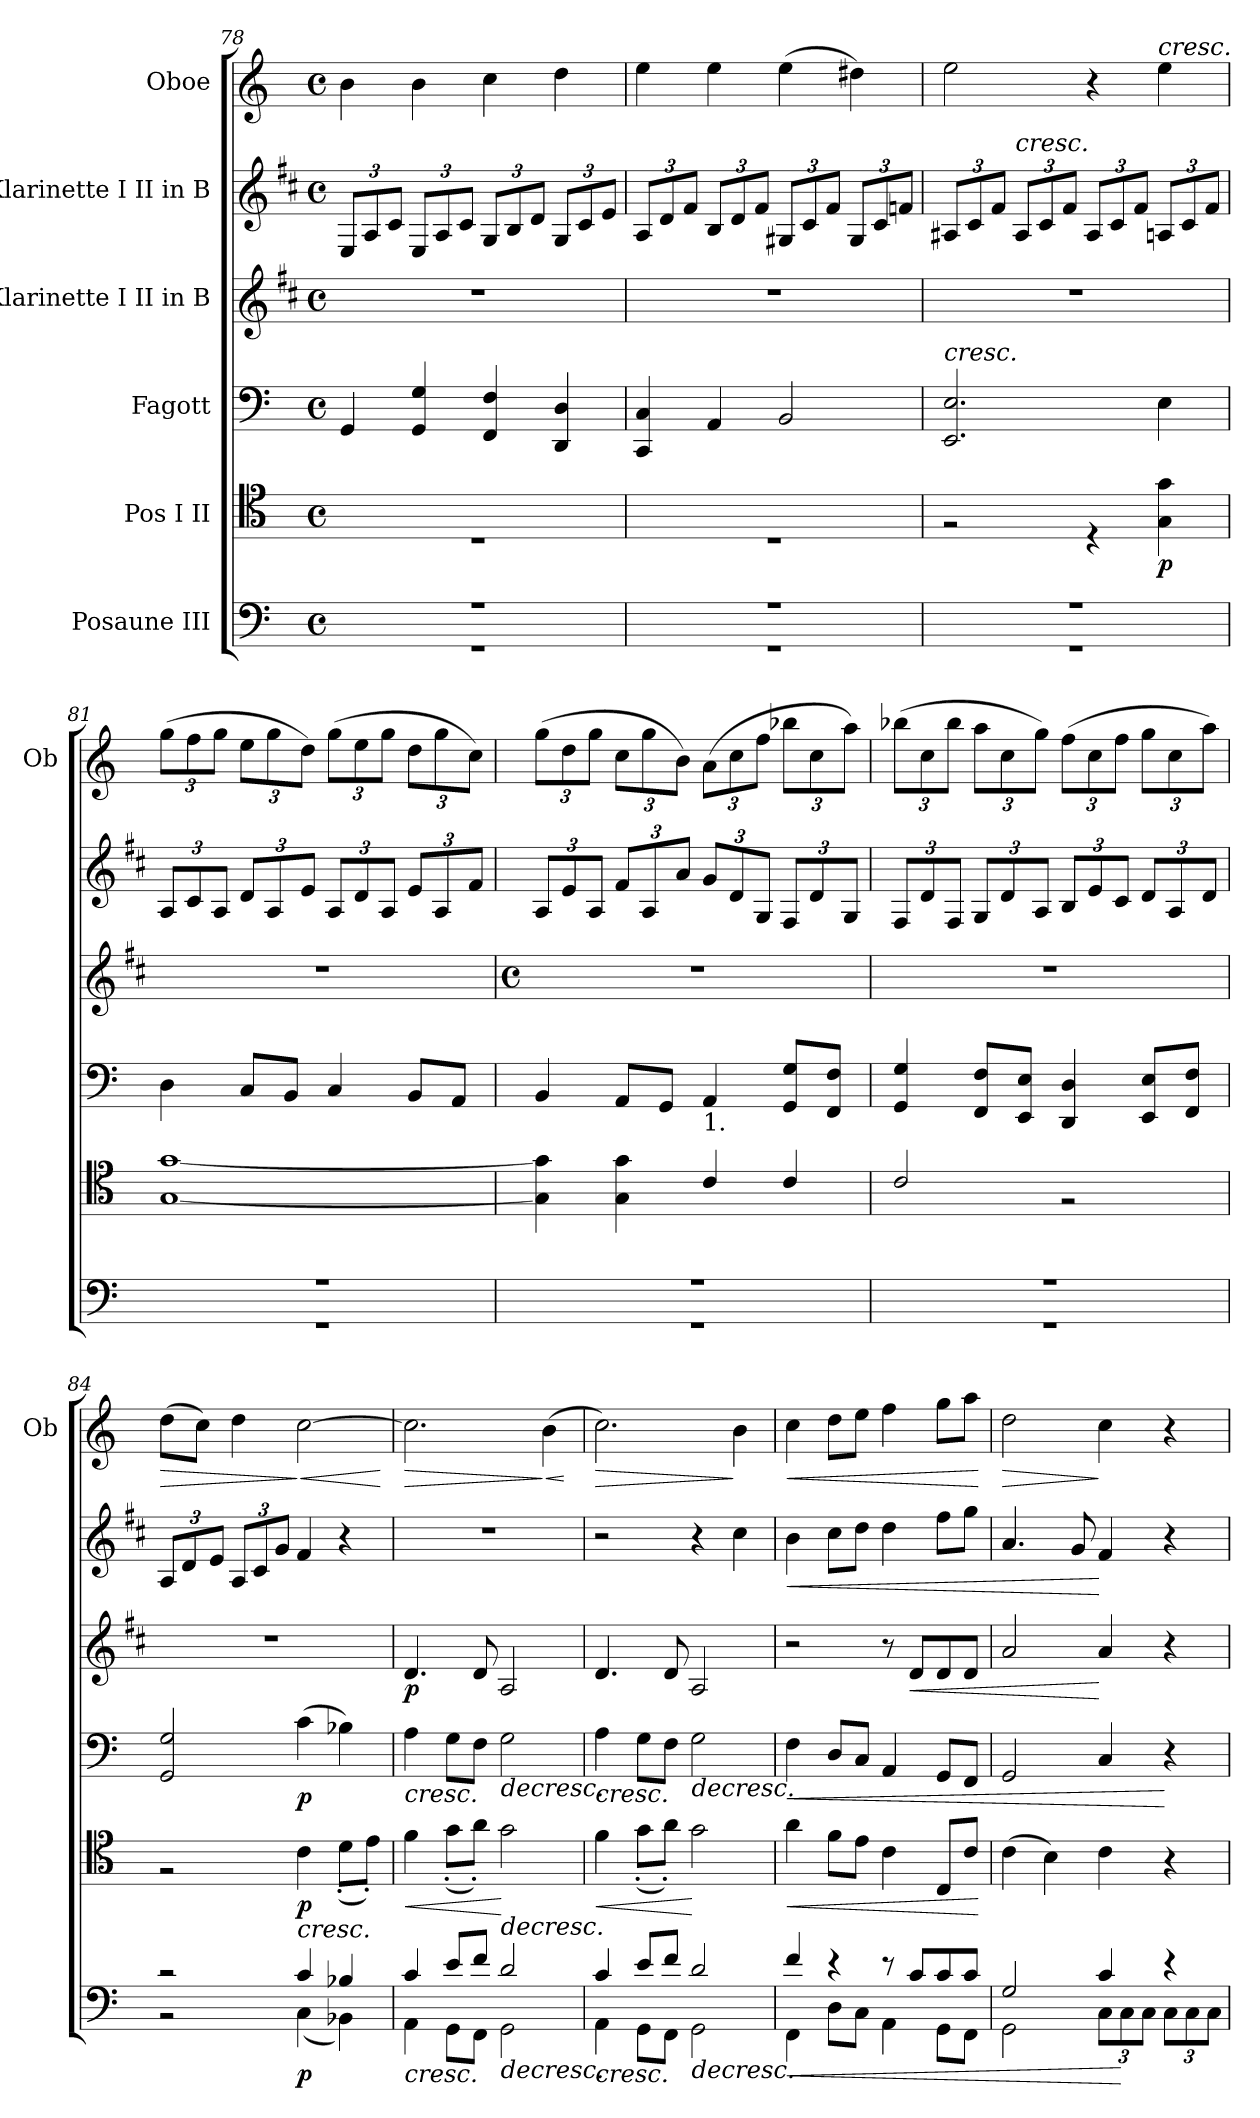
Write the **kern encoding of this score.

**kern	**dynam	**kern	**dynam	**kern	**dynam	**kern	**dynam	**kern	**dynam	**kern	**dynam
*part6	*part6	*part5	*part5	*part4	*part4	*part3	*part3	*part2	*part2	*part1	*part1
*staff6	*staff6	*staff5	*staff5	*staff4	*staff4	*staff3	*staff3	*staff2	*staff2	*staff1	*staff1
*I"Posaune III	*	*I"Pos I II	*	*I"Fagott	*	*I"Klarinette I II in B	*	*I"Klarinette I II in B	*	*I"Oboe	*
*	*	*	*	*	*	*	*	*	*	*I'Ob	*
!!LO:PB:g=z
*clefF4	*	*clefC4	*	*clefF4	*	*clefG2	*	*clefG2	*	*clefG2	*
*	*	*	*	*	*	*ITrd1c2	*	*ITrd1c2	*	*	*
*k[]	*	*k[]	*	*k[]	*	*k[]	*	*k[]	*	*k[]	*
*C:	*	*C:	*	*C:	*	*C:	*	*C:	*	*C:	*
*M4/4	*	*M4/4	*	*M4/4	*	*M4/4	*	*M4/4	*	*M4/4	*
*met(c)	*	*met(c)	*	*met(c)	*	*met(c)	*	*met(c)	*	*met(c)	*
=78	=78	=78	=78	=78	=78	=78	=78	=78	=78	=78	=78
*^	*	*^	*	*	*	*	*	*	*	*	*
*	*	*	*	*	*	*	*	*	*	*Xbrackettup	*	*	*
1r	1r	.	1ryy	1r	.	4GG/	.	1r	.	12D/L	.	4b\	.
.	.	.	.	.	.	.	.	.	.	12G/	.	.	.
.	.	.	.	.	.	.	.	.	.	12B/J	.	.	.
.	.	.	.	.	.	4GG/ 4G/	.	.	.	12D/L	.	4b\	.
.	.	.	.	.	.	.	.	.	.	12G/	.	.	.
.	.	.	.	.	.	.	.	.	.	12B/J	.	.	.
.	.	.	.	.	.	4FF/ 4F/	.	.	.	12F/L	.	4cc\	.
.	.	.	.	.	.	.	.	.	.	12A/	.	.	.
.	.	.	.	.	.	.	.	.	.	12c/J	.	.	.
.	.	.	.	.	.	4DD/ 4D/	.	.	.	12F/L	.	4dd\	.
.	.	.	.	.	.	.	.	.	.	12B/	.	.	.
.	.	.	.	.	.	.	.	.	.	12d/J	.	.	.
=79	=79	=79	=79	=79	=79	=79	=79	=79	=79	=79	=79	=79	=79
1r	1r	.	1ryy	1r	.	4CC/ 4C/	.	1r	.	12G/L	.	4ee\	.
.	.	.	.	.	.	.	.	.	.	12c/	.	.	.
.	.	.	.	.	.	.	.	.	.	12e/J	.	.	.
.	.	.	.	.	.	4AA/	.	.	.	12A/L	.	4ee\	.
.	.	.	.	.	.	.	.	.	.	12c/	.	.	.
.	.	.	.	.	.	.	.	.	.	12e/J	.	.	.
.	.	.	.	.	.	2BB/	.	.	.	12F#X/L	.	(>4ee\	.
.	.	.	.	.	.	.	.	.	.	12B/	.	.	.
.	.	.	.	.	.	.	.	.	.	12e/J	.	.	.
.	.	.	.	.	.	.	.	.	.	12F#/L	.	4dd#X\)	.
.	.	.	.	.	.	.	.	.	.	12B/	.	.	.
.	.	.	.	.	.	.	.	.	.	12e-X/J	.	.	.
=80	=80	=80	=80	=80	=80	=80	=80	=80	=80	=80	=80	=80	=80
!	!	!	!	!	!	!LO:TX:a:i:t=cresc.	!	!	!	!	!	!	!
1r	1r	.	1ryy	2r	.	2.EE/ 2.E/	.	1r	.	12G#X/L	.	2ee\	.
.	.	.	.	.	.	.	.	.	.	12B/	.	.	.
.	.	.	.	.	.	.	.	.	.	12e/J	.	.	.
!	!	!	!	!	!	!	!	!	!	!LO:TX:a:i:t=cresc.	!	!	!
.	.	.	.	.	.	.	.	.	.	12G#/L	.	.	.
.	.	.	.	.	.	.	.	.	.	12B/	.	.	.
.	.	.	.	.	.	.	.	.	.	12e/J	.	.	.
.	.	.	.	4r	.	.	.	.	.	12G#/L	.	4r	.
.	.	.	.	.	.	.	.	.	.	12B/	.	.	.
.	.	.	.	.	.	.	.	.	.	12e/J	.	.	.
!	!	!	!	!	!	!	!	!	!	!	!	!LO:TX:a:i:t=cresc.	!
!	!	!	!	!	!LO:DY:b	!	!	!	!	!	!	!	!
.	.	.	.	4G\ 4g\	p	4E\	.	.	.	12Gn/L	.	4ee\	.
.	.	.	.	.	.	.	.	.	.	12B/	.	.	.
.	.	.	.	.	.	.	.	.	.	12e/J	.	.	.
!!LO:LB:g=z
=81	=81	=81	=81	=81	=81	=81	=81	=81	=81	=81	=81	=81	=81
*	*	*	*	*	*	*	*	*	*	*	*	*Xbrackettup	*
1r	1r	.	1ryy	[1G [1g	.	4D\	.	1r	.	12G/L	.	(>12gg\L	.
.	.	.	.	.	.	.	.	.	.	12B/	.	12ff\	.
.	.	.	.	.	.	.	.	.	.	12G/J	.	12gg\J	.
.	.	.	.	.	.	8C/L	.	.	.	12c/L	.	12ee\L	.
.	.	.	.	.	.	.	.	.	.	12G/	.	12gg\	.
.	.	.	.	.	.	8BB/J	.	.	.	.	.	.	.
.	.	.	.	.	.	.	.	.	.	12d/J	.	12dd\J)	.
.	.	.	.	.	.	4C/	.	.	.	12G/L	.	(>12gg\L	.
.	.	.	.	.	.	.	.	.	.	12c/	.	12ee\	.
.	.	.	.	.	.	.	.	.	.	12G/J	.	12gg\J	.
.	.	.	.	.	.	8BB/L	.	.	.	12d/L	.	12dd\L	.
.	.	.	.	.	.	.	.	.	.	12G/	.	12gg\	.
.	.	.	.	.	.	8AA/J	.	.	.	.	.	.	.
.	.	.	.	.	.	.	.	.	.	12e/J	.	12cc\J)	.
!!LO:PB:g=z
=82	=82	=82	=82	=82	=82	=82	=82	=82	=82	=82	=82	=82	=82
*	*	*	*	*	*	*	*	*M4/4	*	*	*	*	*
*	*	*	*	*	*	*	*	*met(c)	*	*	*	*	*
1r	1r	.	1ryy	4G\] 4g\]	.	4BB/	.	1r	.	12G/L	.	(>12gg\L	.
.	.	.	.	.	.	.	.	.	.	12d/	.	12dd\	.
.	.	.	.	.	.	.	.	.	.	12G/J	.	12gg\J	.
.	.	.	.	4G\ 4g\	.	8AA/L	.	.	.	12e/L	.	12cc\L	.
.	.	.	.	.	.	.	.	.	.	12G/	.	12gg\	.
.	.	.	.	.	.	8GG/J	.	.	.	.	.	.	.
.	.	.	.	.	.	.	.	.	.	12g/J	.	12b\J)	.
!	!	!	!	!LO:TX:a:t=1.	!	!	!	!	!	!	!	!	!
.	.	.	.	4c/	.	4AA/	.	.	.	12f/L	.	(>12a\L	.
.	.	.	.	.	.	.	.	.	.	12c/	.	12cc\	.
.	.	.	.	.	.	.	.	.	.	12F/J	.	12ff\J	.
.	.	.	.	4c/	.	8GG/ 8G/L	.	.	.	12E/L	.	12bb-X\L	.
.	.	.	.	.	.	.	.	.	.	12c/	.	12cc\	.
.	.	.	.	.	.	8FF/ 8F/J	.	.	.	.	.	.	.
.	.	.	.	.	.	.	.	.	.	12F/J	.	12aa\J)	.
=83	=83	=83	=83	=83	=83	=83	=83	=83	=83	=83	=83	=83	=83
1r	1r	.	1ryy	2c/	.	4GG/ 4G/	.	1r	.	12E/L	.	(>12bb-X\L	.
.	.	.	.	.	.	.	.	.	.	12c/	.	12cc\	.
.	.	.	.	.	.	.	.	.	.	12E/J	.	12bb-\J	.
.	.	.	.	.	.	8FF/ 8F/L	.	.	.	12F/L	.	12aa\L	.
.	.	.	.	.	.	.	.	.	.	12c/	.	12cc\	.
.	.	.	.	.	.	8EE/ 8E/J	.	.	.	.	.	.	.
.	.	.	.	.	.	.	.	.	.	12G/J	.	12gg\J)	.
.	.	.	.	2r	.	4DD/ 4D/	.	.	.	12A/L	.	(>12ff\L	.
.	.	.	.	.	.	.	.	.	.	12d/	.	12cc\	.
.	.	.	.	.	.	.	.	.	.	12B/J	.	12ff\J	.
.	.	.	.	.	.	8EE/ 8E/L	.	.	.	12c/L	.	12gg\L	.
.	.	.	.	.	.	.	.	.	.	12G/	.	12cc\	.
.	.	.	.	.	.	8FF/ 8F/J	.	.	.	.	.	.	.
.	.	.	.	.	.	.	.	.	.	12c/J	.	12aa\J)	.
=84	=84	=84	=84	=84	=84	=84	=84	=84	=84	=84	=84	=84	=84
!	!	!	!	!	!	!	!	!	!	!	!	!	!LO:HP:b
2r	2r	.	1ryy	2r	.	2GG/ 2G/	.	1r	.	12G/L	.	(>8dd\L	>
.	.	.	.	.	.	.	.	.	.	12c/	.	.	.
.	.	.	.	.	.	.	.	.	.	.	.	8cc\J)	.
.	.	.	.	.	.	.	.	.	.	12d/J	.	.	.
.	.	.	.	.	.	.	.	.	.	12G/L	.	4dd\	.
.	.	.	.	.	.	.	.	.	.	12B/	.	.	.
.	.	.	.	.	.	.	.	.	.	12f/J	.	.	.
!	!	!LO:DY:b	!	!	!LO:HP:b	!	!	!	!	!	!	!	!LO:HP:n=1:b
!	!	!	!	!	!LO:DY:n=1:b	!	!LO:DY:b	!	!	!	!	!	!
4c/	(<4C\	p	.	4c\	< p	(>4c\	p	.	.	4e/	.	[2cc\	] <
4B-X/	4BB-X\)	.	.	(<8d'\L	.	4B-X\)	.	.	.	4r	.	.	.
.	.	.	.	8e'\J)	.	.	.	.	.	.	.	.	.
*v	*v	*	*	*	*	*	*	*	*	*	*	*	*
*	*	*v	*v	*	*	*	*	*	*	*	*	*
.	.	.	.	.	.	.	.	.	.	.	[
=85	=85	=85	=85	=85	=85	=85	=85	=85	=85	=85	=85
!	!LO:HP:b	!	!LO:HP:b	!	!LO:HP:b	!	!LO:DY:b	!	!	!	!LO:HP:b
*^	*	*^	*	*	*	*	*	*	*	*	*
4c/	4AA\	<	1ryy	4f\	<	4A\	<	4.c/	p	1r	.	2.cc\]	>
8e/L	8GG\L	.	.	(<8g'\L	.	8G\L	.	.	.	.	.	.	.
8f/J	8FF\J	.	.	8a'\J)	.	8F\J	.	8c/	.	.	.	.	.
!	!	!LO:HP:b	!	!	!LO:HP:n=1:b	!	!LO:HP:b	!	!	!	!	!	!
2d/	2GG\	>	.	2g\	[ >	2G\	>	2G/	.	.	.	.	.
!	!	!	!	!	!	!	!	!	!	!	!	!	!LO:HP:n=1:b
.	.	.	.	.	.	.	.	.	.	.	.	(>4b\	] <
*v	*v	*	*	*	*	*	*	*	*	*	*	*	*
*	*	*v	*v	*	*	*	*	*	*	*	*	*
.	[	.	.	.	[	.	.	.	.	.	[
!!LO:LB:g=z
=86	=86	=86	=86	=86	=86	=86	=86	=86	=86	=86	=86
!	!LO:HP:b	!	!LO:HP:b	!	!LO:HP:b	!	!	!	!	!	!LO:HP:b
*^	*	*^	*	*	*	*	*	*	*	*	*
4c/	4AA\	<	1ryy	4f\	<	4A\	<	4.c/	.	2r	.	2.cc\)	>
8e/L	8GG\L	.	.	(<8g'\L	.	8G\L	.	.	.	.	.	.	.
8f/J	8FF\J	.	.	8a'\J)	.	8F\J	.	8c/	.	.	.	.	.
!	!	!LO:HP:n=1:b	!	!	!	!	!LO:HP:n=1:b	!	!	!	!	!	!
2d/	2GG\	] >	.	2g\	[	2G\	] >	2G/	.	4r	.	.	.
.	.	.	.	.	.	.	.	.	.	4b\	.	4b\	]
*v	*v	*	*	*	*	*	*	*	*	*	*	*	*
*	*	*v	*v	*	*	*	*	*	*	*	*	*
.	[	.	]	.	[	.	.	.	.	.	.
!!LO:PB:g=z
=87	=87	=87	=87	=87	=87	=87	=87	=87	=87	=87	=87
!	!LO:HP:b	!	!LO:HP:b	!	!LO:HP:b	!	!	!	!LO:HP:b	!	!LO:HP:b
*^	*	*	*	*	*	*	*	*	*	*	*
4f/	4FF\	<	4a\	<	4F\	<	2r	.	4a\	<	4cc\	<
4r	8D\L	.	8f\L	.	8D/L	.	.	.	8b\L	.	8dd\L	.
.	8C\J	.	8e\J	.	8C/J	.	.	.	8cc\J	.	8ee\J	.
8r	4AA\	.	4c\	.	4AA/	.	8r	.	4cc\	.	4ff\	.
!	!	!	!	!	!	!	!	!LO:HP:b	!	!	!	!
8c/L	.	.	.	.	.	.	8c/L	<	.	.	.	.
8c/	8GG\L	.	8C/L	.	8GG/L	.	8c/	.	8ee\L	.	8gg\L	.
8c/J	8FF\J	.	8c/J	.	8FF/J	.	8c/J	.	8ff\J	.	8aa\J	.
*v	*v	*	*	*	*	*	*	*	*	*	*	*
.	]	.	[	.	]	.	.	.	.	.	[
=88	=88	=88	=88	=88	=88	=88	=88	=88	=88	=88	=88
*^	*	*	*	*	*	*	*	*	*	*	*
!	!	!	!	!	!	!	!	!	!	!	!	!LO:HP:b
2G/	2GG\	.	(>4c\	.	2GG/	.	2g/	.	4.g/	.	2dd\	>
.	.	.	4B\)	.	.	.	.	.	.	.	.	.
.	.	.	.	.	.	.	.	.	8f/	.	.	.
*	*Xbrackettup	*	*	*	*	*	*	*	*	*	*	*
4c/	12C\L	.	4c\	[	4C/	.	4g/	[	4e/	[	4cc\	]
.	12C\	[	.	.	.	.	.	.	.	.	.	.
.	12C\J	.	.	.	.	.	.	.	.	.	.	.
4r	12C\L	.	4r	.	4r	[	4r	.	4r	.	4r	.
.	12C\	.	.	.	.	.	.	.	.	.	.	.
.	12C\J	.	.	.	.	.	.	.	.	.	.	.
*v	*v	*	*	*	*	*	*	*	*	*	*	*
=	=	=	=	=	=	=	=	=	=	=	=
*-	*-	*-	*-	*-	*-	*-	*-	*-	*-	*-	*-
